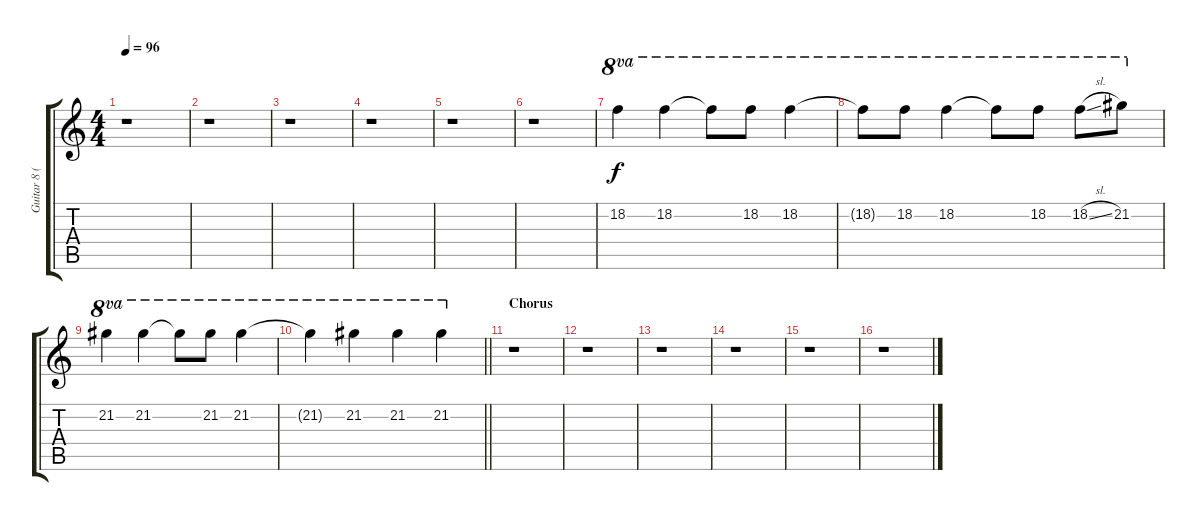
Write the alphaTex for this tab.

\track ("Guitar 8 (dist.)" "Guitar 8 (") {instrument distortionguitar}
\staff {score tabs}
\tuning (E4 B3 G3 D3 A2 E2) {hide}
\ts (4 4)
\tempo 96
\clef g2
\ks aminor
r.1{dy f} |
r.1 |
r.1 |
r.1 |
r.1 |
r.1 |
18.2.4{ot 8va} 18.2.4{ot 8va} 18.2{t}.8{ot 8va} 18.2.8{ot 8va} 18.2.4{ot 8va} |
18.2{t}.8{ot 8va} 18.2.8{ot 8va} 18.2.4{ot 8va} 18.2{t}.8{ot 8va} 18.2.8{ot 8va} 18.2{sl}.8{ot 8va} 21.2.8{ot 8va} |
21.2.4{ot 8va} 21.2.4{ot 8va} 21.2{t}.8{ot 8va} 21.2.8{ot 8va} 21.2.4{ot 8va} |
\barLineRight lightlight
21.2{t}.4{ot 8va} 21.2.4{ot 8va} 21.2.4{ot 8va} 21.2.4{ot 8va} |
\section ("" "Chorus")
r.1 |
r.1 |
r.1 |
r.1 |
r.1 |
r.1
